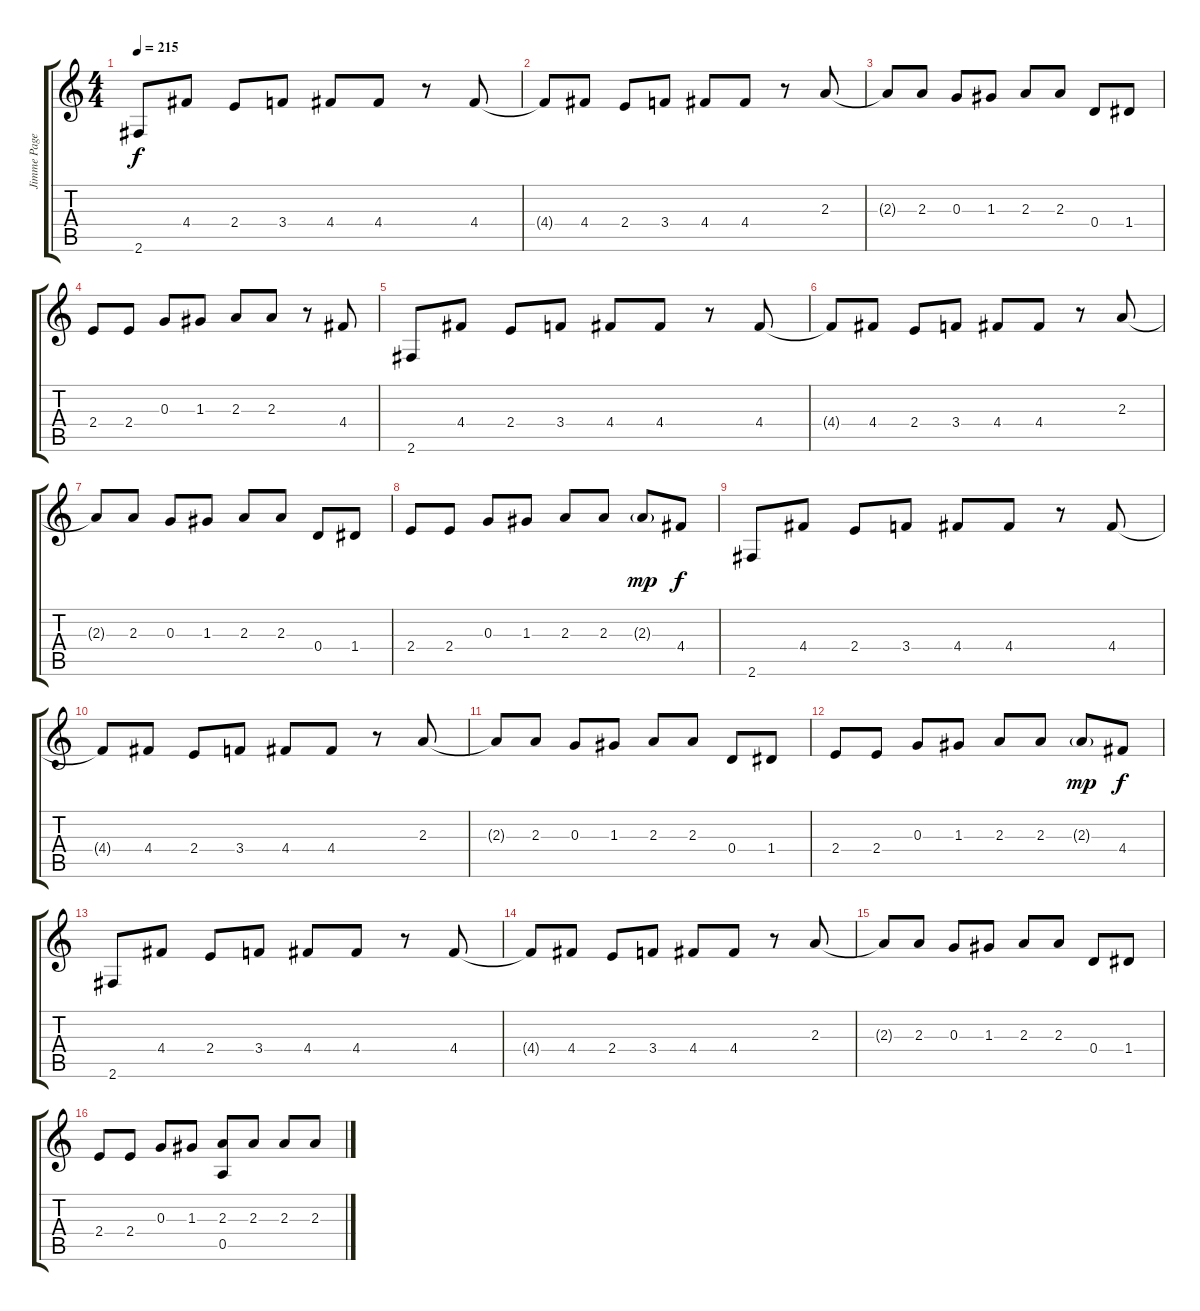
\track ("Jimme Page II" "Jimme Page") {instrument distortionguitar}
\staff {score tabs}
\tuning (E4 B3 G3 D3 A2 E2) {hide}
\ts (4 4)
\tempo 215
\clef g2
\ks c
2.6.8{dy f} 4.4.8 2.4.8 3.4.8 4.4.8 4.4.8 r.8 4.4.8 |
4.4{t}.8 4.4.8 2.4.8 3.4.8 4.4.8 4.4.8 r.8 2.3.8 |
2.3{t}.8 2.3.8 0.3.8 1.3.8 2.3.8 2.3.8 0.4.8 1.4.8 |
2.4.8 2.4.8 0.3.8 1.3.8 2.3.8 2.3.8 r.8 4.4.8 |
2.6.8 4.4.8 2.4.8 3.4.8 4.4.8 4.4.8 r.8 4.4.8 |
4.4{t}.8 4.4.8 2.4.8 3.4.8 4.4.8 4.4.8 r.8 2.3.8 |
2.3{t}.8 2.3.8 0.3.8 1.3.8 2.3.8 2.3.8 0.4.8 1.4.8 |
2.4.8 2.4.8 0.3.8 1.3.8 2.3.8 2.3.8 2.3{g}.8{dy mp} 4.4.8{dy f} |
2.6.8 4.4.8 2.4.8 3.4.8 4.4.8 4.4.8 r.8 4.4.8 |
4.4{t}.8 4.4.8 2.4.8 3.4.8 4.4.8 4.4.8 r.8 2.3.8 |
2.3{t}.8 2.3.8 0.3.8 1.3.8 2.3.8 2.3.8 0.4.8 1.4.8 |
2.4.8 2.4.8 0.3.8 1.3.8 2.3.8 2.3.8 2.3{g}.8{dy mp} 4.4.8{dy f} |
2.6.8 4.4.8 2.4.8 3.4.8 4.4.8 4.4.8 r.8 4.4.8 |
4.4{t}.8 4.4.8 2.4.8 3.4.8 4.4.8 4.4.8 r.8 2.3.8 |
2.3{t}.8 2.3.8 0.3.8 1.3.8 2.3.8 2.3.8 0.4.8 1.4.8 |
2.4.8 2.4.8 0.3.8 1.3.8 (2.3 0.5).8 2.3.8 2.3.8 2.3.8
